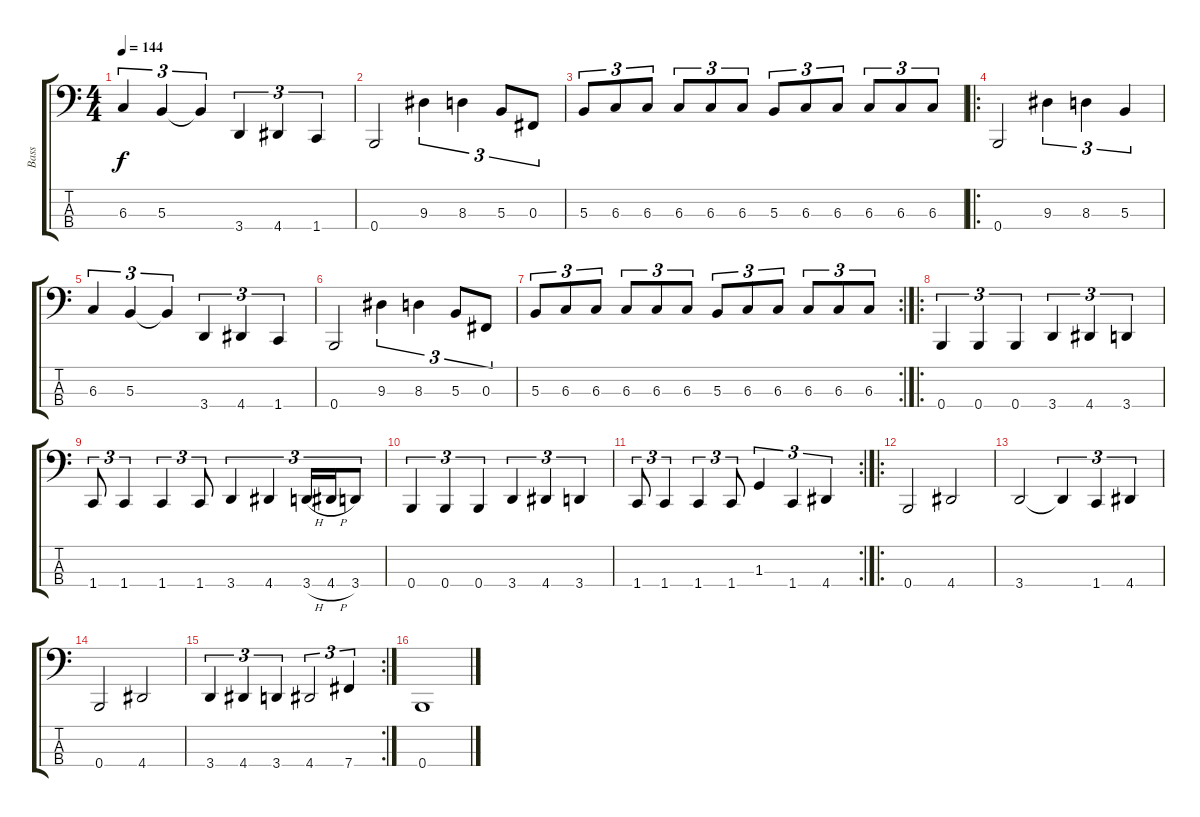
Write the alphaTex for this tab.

\track ("Bass" "Bass") {instrument electricbasspick}
\staff {score tabs}
\tuning (E2 B1 Gb1 B0) {hide}
\ts (4 4)
\tempo 144
\clef f4
\ks c
6.3.4{tu (3 2) dy f} 5.3.4{tu (3 2)} 5.3{t}.4{tu (3 2)} 3.4.4{tu (3 2)} 4.4.4{tu (3 2)} 1.4.4{tu (3 2)} |
0.4.2 9.3.4{tu (3 2)} 8.3.4{tu (3 2)} 5.3.8{tu (3 2)} 0.3.8{tu (3 2)} |
5.3.8{tu (3 2)} 6.3.8{tu (3 2)} 6.3.8{tu (3 2)} 6.3.8{tu (3 2)} 6.3.8{tu (3 2)} 6.3.8{tu (3 2)} 5.3.8{tu (3 2)} 6.3.8{tu (3 2)} 6.3.8{tu (3 2)} 6.3.8{tu (3 2)} 6.3.8{tu (3 2)} 6.3.8{tu (3 2)} |
\ro
0.4.2 9.3.4{tu (3 2)} 8.3.4{tu (3 2)} 5.3.4{tu (3 2)} |
6.3.4{tu (3 2)} 5.3.4{tu (3 2)} 5.3{t}.4{tu (3 2)} 3.4.4{tu (3 2)} 4.4.4{tu (3 2)} 1.4.4{tu (3 2)} |
0.4.2 9.3.4{tu (3 2)} 8.3.4{tu (3 2)} 5.3.8{tu (3 2)} 0.3.8{tu (3 2)} |
\rc 2
5.3.8{tu (3 2)} 6.3.8{tu (3 2)} 6.3.8{tu (3 2)} 6.3.8{tu (3 2)} 6.3.8{tu (3 2)} 6.3.8{tu (3 2)} 5.3.8{tu (3 2)} 6.3.8{tu (3 2)} 6.3.8{tu (3 2)} 6.3.8{tu (3 2)} 6.3.8{tu (3 2)} 6.3.8{tu (3 2)} |
\ro
0.4.4{tu (3 2)} 0.4.4{tu (3 2)} 0.4.4{tu (3 2)} 3.4.4{tu (3 2)} 4.4.4{tu (3 2)} 3.4.4{tu (3 2)} |
1.4.8{tu (3 2)} 1.4.4{tu (3 2)} 1.4.4{tu (3 2)} 1.4.8{tu (3 2)} 3.4.4{tu (3 2)} 4.4.4{tu (3 2)} 3.4{h}.16{tu (3 2)} 4.4{h}.16{tu (3 2)} 3.4.8{tu (3 2)} |
0.4.4{tu (3 2)} 0.4.4{tu (3 2)} 0.4.4{tu (3 2)} 3.4.4{tu (3 2)} 4.4.4{tu (3 2)} 3.4.4{tu (3 2)} |
\rc 2
1.4.8{tu (3 2)} 1.4.4{tu (3 2)} 1.4.4{tu (3 2)} 1.4.8{tu (3 2)} 1.3.4{tu (3 2)} 1.4.4{tu (3 2)} 4.4.4{tu (3 2)} |
\ro
0.4.2 4.4.2 |
3.4.2 3.4{t}.4{tu (3 2)} 1.4.4{tu (3 2)} 4.4.4{tu (3 2)} |
0.4.2 4.4.2 |
\rc 2
3.4.4{tu (3 2)} 4.4.4{tu (3 2)} 3.4.4{tu (3 2)} 4.4.2{tu (3 2)} 7.4.4{tu (3 2)} |
0.4.1
